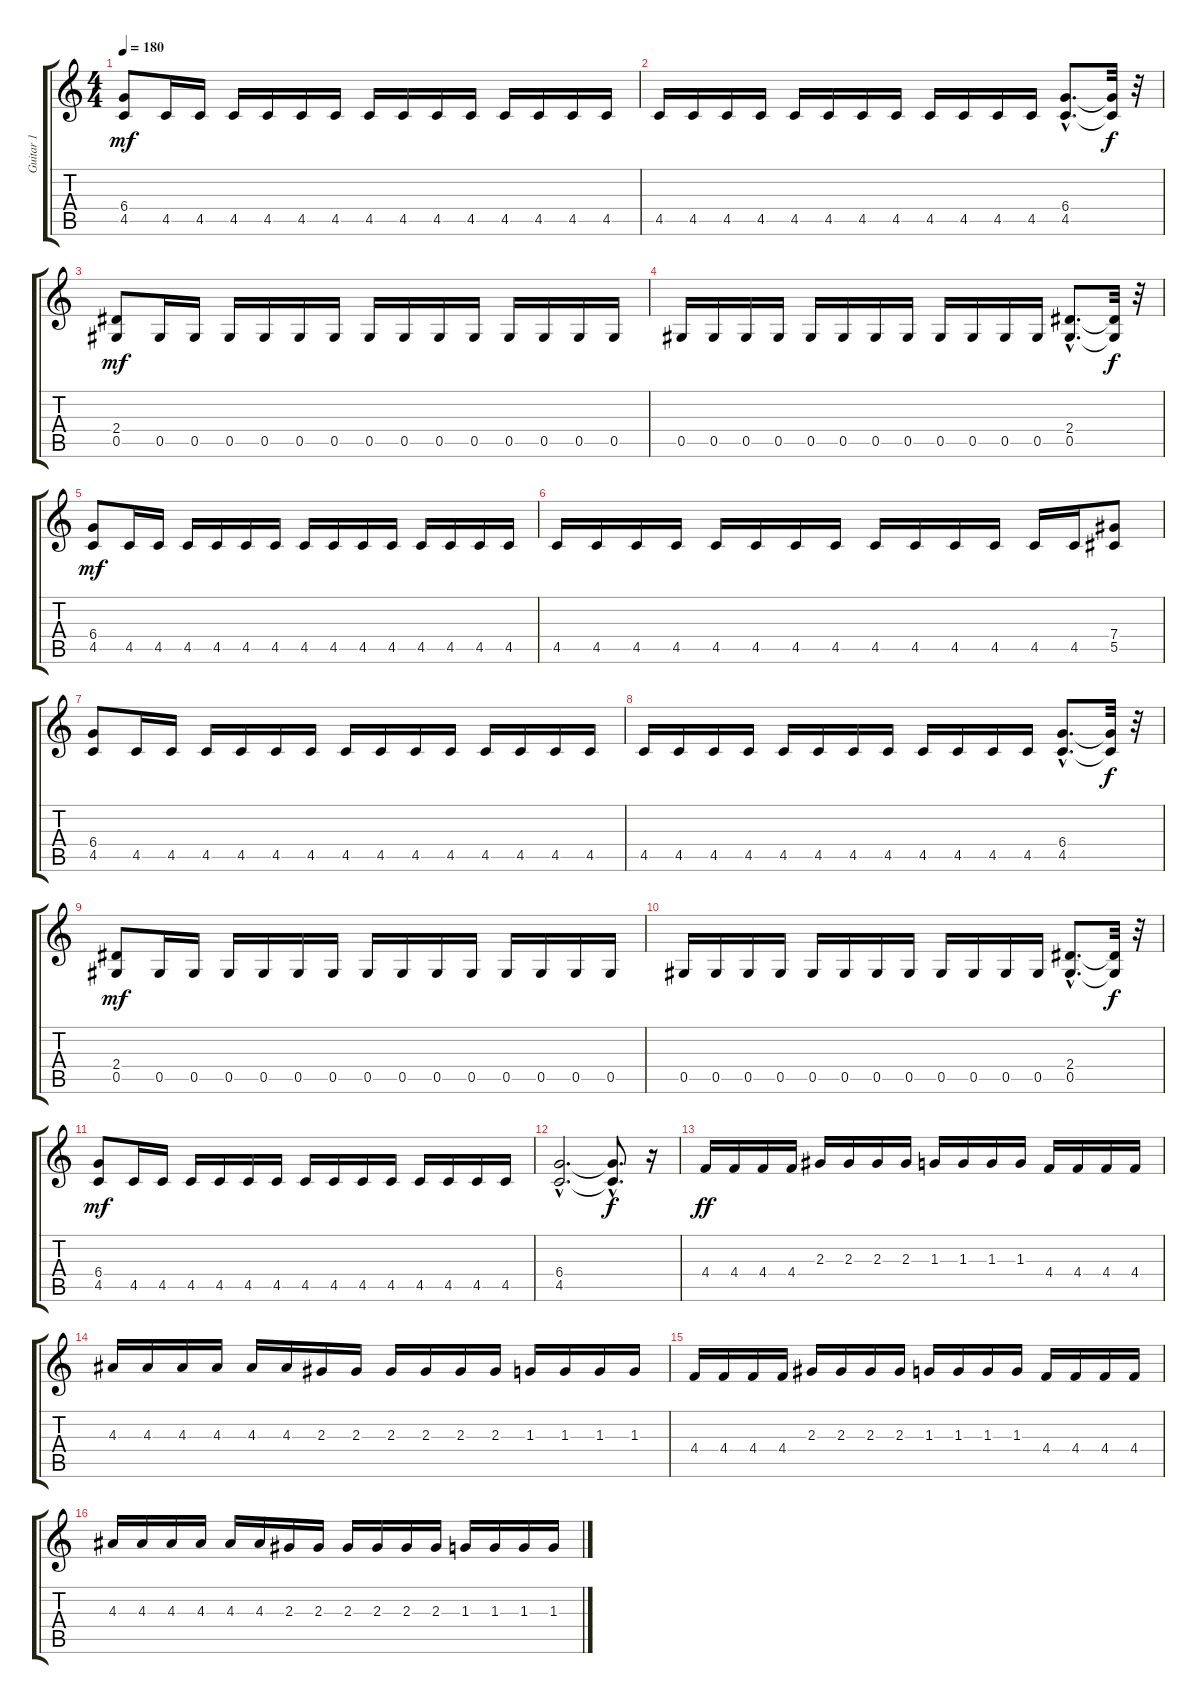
\track ("Guitar 1" "Guitar 1") {instrument distortionguitar}
\staff {score tabs}
\tuning (Eb4 Bb3 Gb3 Db3 Ab2 Eb2) {hide}
\ts (4 4)
\tempo 180
\clef g2
\ks c
(6.4 4.5).8{dy mf} 4.5.16 4.5.16 4.5.16 4.5.16 4.5.16 4.5.16 4.5.16 4.5.16 4.5.16 4.5.16 4.5.16 4.5.16 4.5.16 4.5.16 |
4.5.16 4.5.16 4.5.16 4.5.16 4.5.16 4.5.16 4.5.16 4.5.16 4.5.16 4.5.16 4.5.16 4.5.16 (6.4{hac} 4.5{hac}).8{d} (6.4{t} 4.5{t}).32{dy f} r.32 |
(2.4 0.5).8{dy mf} 0.5.16 0.5.16 0.5.16 0.5.16 0.5.16 0.5.16 0.5.16 0.5.16 0.5.16 0.5.16 0.5.16 0.5.16 0.5.16 0.5.16 |
0.5.16 0.5.16 0.5.16 0.5.16 0.5.16 0.5.16 0.5.16 0.5.16 0.5.16 0.5.16 0.5.16 0.5.16 (2.4{hac} 0.5{hac}).8{d} (2.4{t} 0.5{t}).32{dy f} r.32 |
(6.4 4.5).8{dy mf} 4.5.16 4.5.16 4.5.16 4.5.16 4.5.16 4.5.16 4.5.16 4.5.16 4.5.16 4.5.16 4.5.16 4.5.16 4.5.16 4.5.16 |
4.5.16 4.5.16 4.5.16 4.5.16 4.5.16 4.5.16 4.5.16 4.5.16 4.5.16 4.5.16 4.5.16 4.5.16 4.5.16 4.5.16 (7.4 5.5).8 |
(6.4 4.5).8 4.5.16 4.5.16 4.5.16 4.5.16 4.5.16 4.5.16 4.5.16 4.5.16 4.5.16 4.5.16 4.5.16 4.5.16 4.5.16 4.5.16 |
4.5.16 4.5.16 4.5.16 4.5.16 4.5.16 4.5.16 4.5.16 4.5.16 4.5.16 4.5.16 4.5.16 4.5.16 (6.4{hac} 4.5{hac}).8{d} (6.4{t} 4.5{t}).32{dy f} r.32 |
(2.4 0.5).8{dy mf} 0.5.16 0.5.16 0.5.16 0.5.16 0.5.16 0.5.16 0.5.16 0.5.16 0.5.16 0.5.16 0.5.16 0.5.16 0.5.16 0.5.16 |
0.5.16 0.5.16 0.5.16 0.5.16 0.5.16 0.5.16 0.5.16 0.5.16 0.5.16 0.5.16 0.5.16 0.5.16 (2.4{hac} 0.5{hac}).8{d} (2.4{t} 0.5{t}).32{dy f} r.32 |
(6.4 4.5).8{dy mf} 4.5.16 4.5.16 4.5.16 4.5.16 4.5.16 4.5.16 4.5.16 4.5.16 4.5.16 4.5.16 4.5.16 4.5.16 4.5.16 4.5.16 |
(6.4{hac} 4.5{hac}).2{d} (6.4{hac t} 4.5{hac t}).8{d dy f} r.16 |
4.4.16{dy ff} 4.4.16 4.4.16 4.4.16 2.3.16 2.3.16 2.3.16 2.3.16 1.3.16 1.3.16 1.3.16 1.3.16 4.4.16 4.4.16 4.4.16 4.4.16 |
4.3.16 4.3.16 4.3.16 4.3.16 4.3.16 4.3.16 2.3.16 2.3.16 2.3.16 2.3.16 2.3.16 2.3.16 1.3.16 1.3.16 1.3.16 1.3.16 |
4.4.16 4.4.16 4.4.16 4.4.16 2.3.16 2.3.16 2.3.16 2.3.16 1.3.16 1.3.16 1.3.16 1.3.16 4.4.16 4.4.16 4.4.16 4.4.16 |
4.3.16 4.3.16 4.3.16 4.3.16 4.3.16 4.3.16 2.3.16 2.3.16 2.3.16 2.3.16 2.3.16 2.3.16 1.3.16 1.3.16 1.3.16 1.3.16
